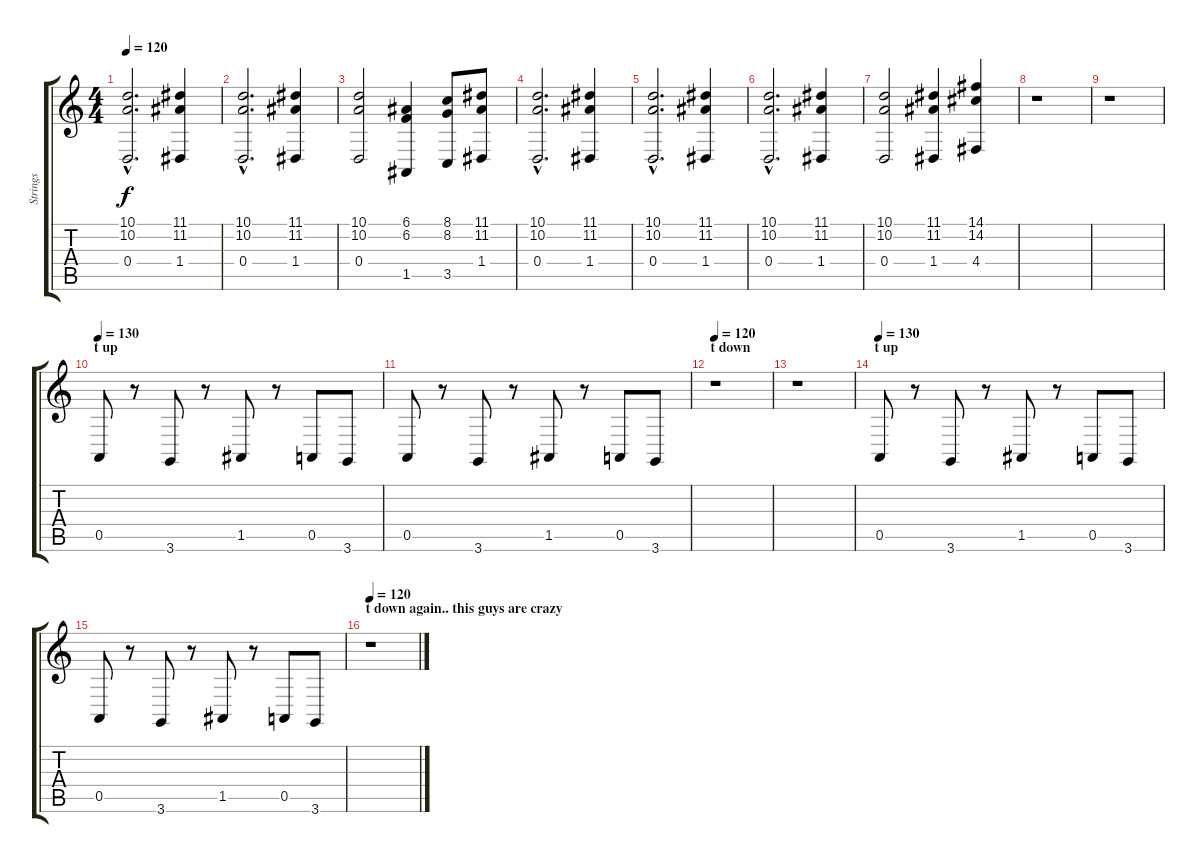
\track ("Strings" "Strings") {instrument stringensemble1}
\staff {score tabs}
\tuning (E4 B3 G3 D3 A2 E2) {hide}
\ts (4 4)
\tempo 120
\clef g2
\ks c
(10.1{hac} 10.2{hac} 0.4{hac}).2{d dy f} (11.1 11.2 1.4).4 |
(10.1{hac} 10.2{hac} 0.4{hac}).2{d} (11.1 11.2 1.4).4 |
(10.1 10.2 0.4).2 (6.1 6.2 1.5).4 (8.1 8.2 3.5).8 (11.1 11.2 1.4).8 |
(10.1{hac} 10.2{hac} 0.4{hac}).2{d} (11.1 11.2 1.4).4 |
(10.1{hac} 10.2{hac} 0.4{hac}).2{d} (11.1 11.2 1.4).4 |
(10.1{hac} 10.2{hac} 0.4{hac}).2{d} (11.1 11.2 1.4).4 |
(10.1 10.2 0.4).2 (11.1 11.2 1.4).4 (14.1 14.2 4.4).4 |
r.1 |
r.1 |
\section ("" "t up")
\tempo 130
0.5.8 r.8 3.6.8 r.8 1.5.8 r.8 0.5.8 3.6.8 |
0.5.8 r.8 3.6.8 r.8 1.5.8 r.8 0.5.8 3.6.8 |
\section ("" "t down")
\tempo 120
r.1 |
r.1 |
\section ("" "t up")
\tempo 130
0.5.8 r.8 3.6.8 r.8 1.5.8 r.8 0.5.8 3.6.8 |
0.5.8 r.8 3.6.8 r.8 1.5.8 r.8 0.5.8 3.6.8 |
\section ("" "t down again.. this guys are crazy")
\tempo 120
r.1
